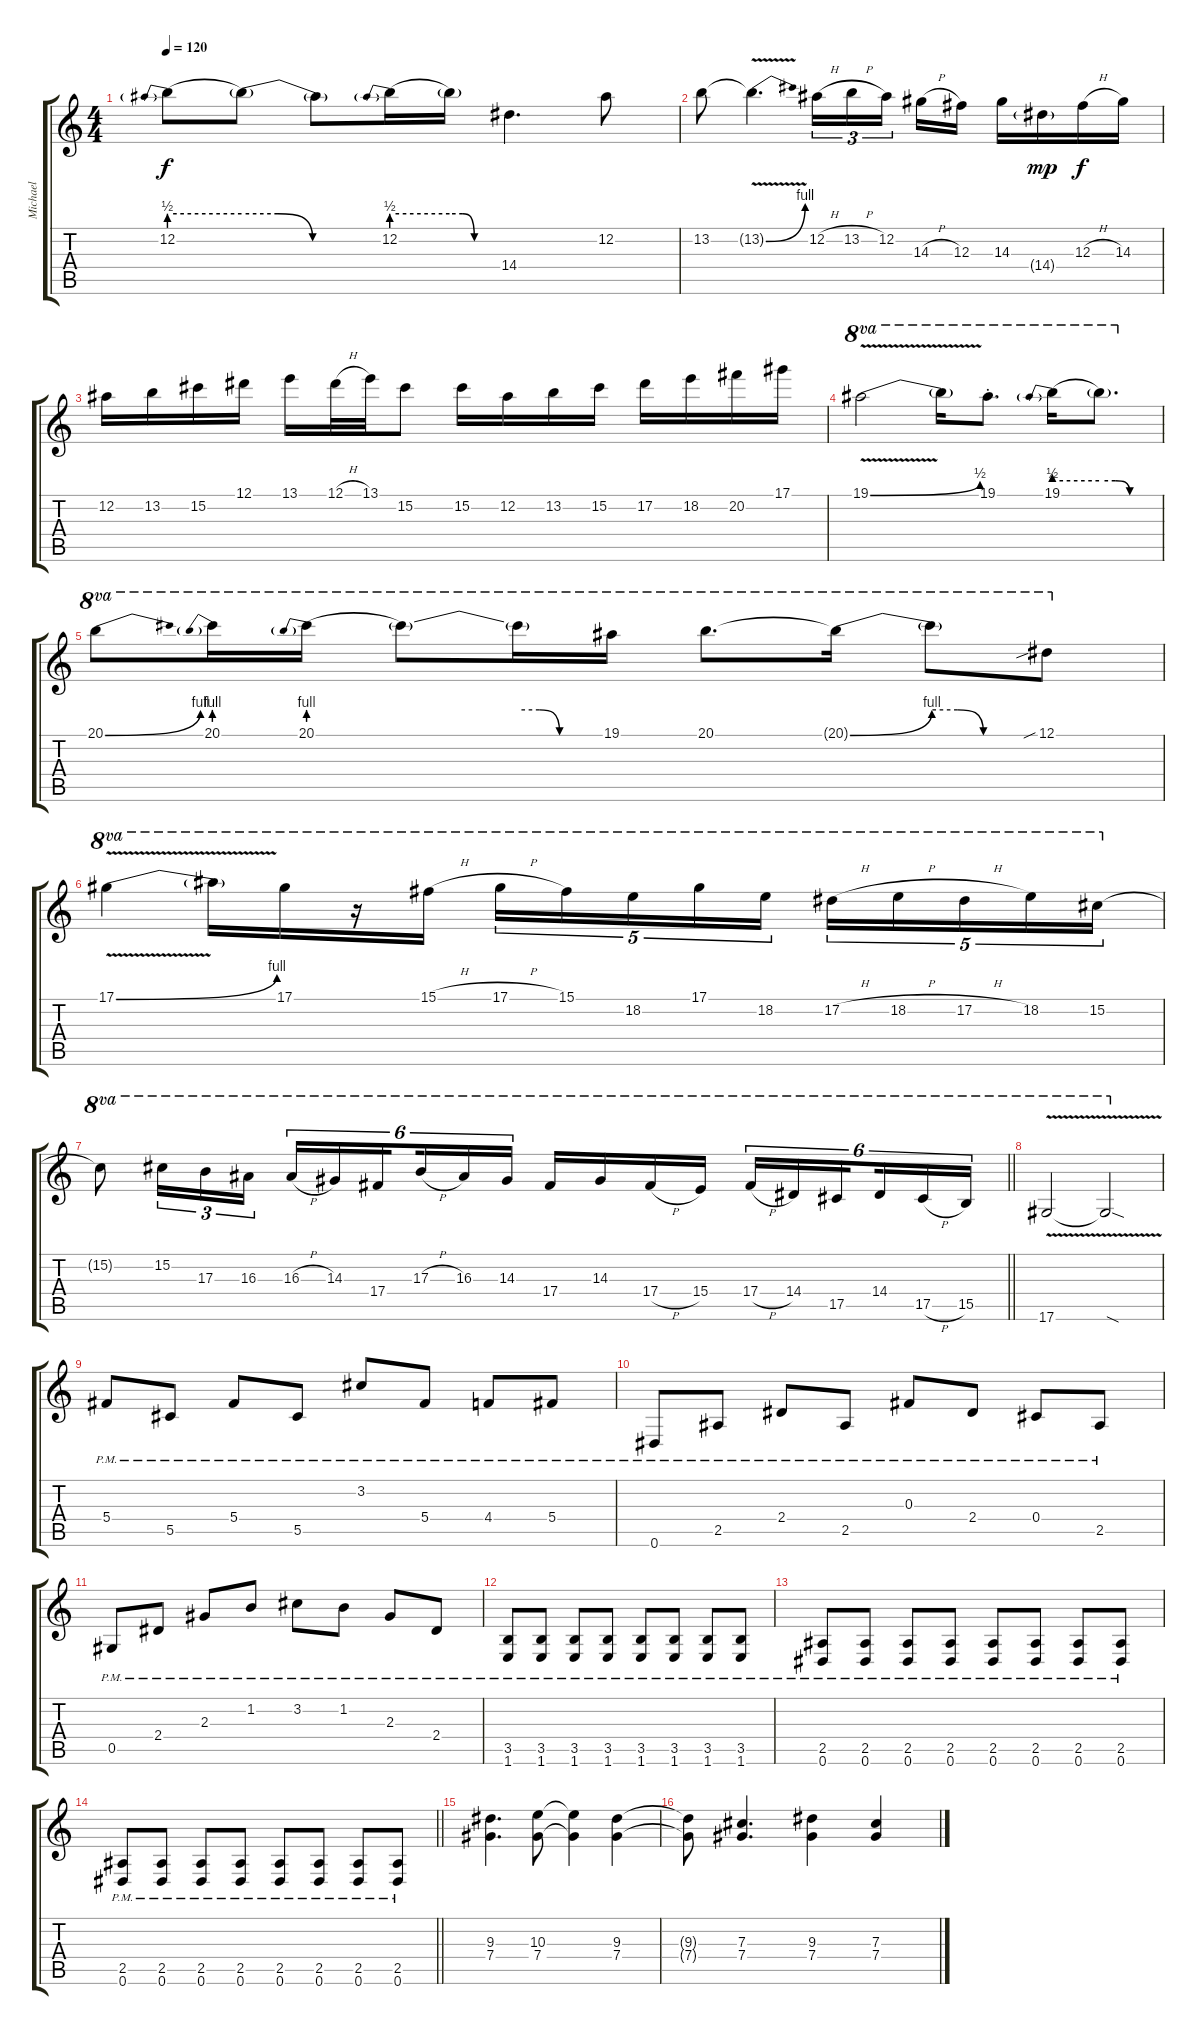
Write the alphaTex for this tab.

\track ("Michael" "Michael") {instrument distortionguitar}
\staff {score tabs}
\tuning (Eb4 Bb3 Gb3 Db3 Ab2 Eb2) {hide}
\ts (4 4)
\tempo 120
\clef g2
\ks aminor
12.2{be (prebend 0 2 60 2)}.8{dy f} 12.2{be (custom 0 2 15 2 30 0 60 0) t}.8 12.2{t}.8 12.2{be (prebend 0 2 60 2)}.16 12.2{be (custom 0 2 15 2 30 0 60 0) t}.16 14.4.4{d} 12.2.8 |
13.2.8 13.2{be (bend 0 0 60 4) v t}.4{d} 12.2{h}.16{tu (3 2)} 13.2{h}.16{tu (3 2)} 12.2.16{tu (3 2) beam splitsecondary} 14.3{h}.16 12.3.16 14.3.16 14.4{g}.16{dy mp} 12.3{h}.16{dy f} 14.3.16 |
12.2.16 13.2.16 15.2.16 12.1.16 13.1.16 12.1{h}.32 13.1.32 15.2.8 15.2.16 12.2.16 13.2.16 15.2.16 17.2.16 18.2.16 20.2.16 17.1.16 |
19.1{be (bend 0 0 60 2) v}.2{ot 8va} 19.1{t}.16{ot 8va} 19.1{st}.8{d ot 8va} 19.1{be (prebend 0 2 60 2)}.16{ot 8va} 19.1{be (custom 0 2 15 2 30 0 60 0) t}.8{d ot 8va} |
20.1{be (bend 0 0 60 4)}.8{ot 8va} 20.1{be (prebend 0 4 60 4)}.16{ot 8va} 20.1{be (prebend 0 4 60 4)}.16{ot 8va} 20.1{t}.8{ot 8va} 20.1{be (custom 0 4 15 4 30 0 60 0) t}.16{ot 8va} 19.1.16{ot 8va} 20.1.8{d ot 8va} 20.1{be (bend 0 0 60 4) t}.16{ot 8va} 20.1{be (custom 0 4 15 4 30 0 60 0) t}.8{ot 8va} 12.1{sib}.8{ot 8va} |
17.1{be (bend 0 0 60 4) v}.4{ot 8va} 17.1{t}.16{ot 8va} 17.1.16{ot 8va} r.16{ot 8va} 15.1{h}.16{ot 8va} 17.1{h}.16{tu (5 4) ot 8va} 15.1.16{tu (5 4) ot 8va} 18.2.16{tu (5 4) ot 8va} 17.1.16{tu (5 4) ot 8va} 18.2.16{tu (5 4) ot 8va} 17.2{h}.16{tu (5 4) ot 8va} 18.2{h}.16{tu (5 4) ot 8va} 17.2{h}.16{tu (5 4) ot 8va} 18.2.16{tu (5 4) ot 8va} 15.2.16{tu (5 4) ot 8va} |
\barLineRight lightlight
15.2{t}.8{ot 8va} 15.2.16{tu (3 2) ot 8va} 17.3.16{tu (3 2) ot 8va} 16.3.16{tu (3 2) ot 8va} 16.3{h}.16{tu (6 4) ot 8va} 14.3.16{tu (6 4) ot 8va} 17.4.16{tu (6 4) ot 8va beam splitsecondary} 17.3{h}.16{tu (6 4) ot 8va} 16.3.16{tu (6 4) ot 8va} 14.3.16{tu (6 4) ot 8va} 17.4.16{ot 8va} 14.3.16{ot 8va} 17.4{h}.16{ot 8va} 15.4.16{ot 8va} 17.4{h}.16{tu (6 4) ot 8va} 14.4.16{tu (6 4) ot 8va} 17.5.16{tu (6 4) ot 8va beam splitsecondary} 14.4.16{tu (6 4) ot 8va} 17.5{h}.16{tu (6 4) ot 8va} 15.5.16{tu (6 4) ot 8va} |
17.6{v}.2{ot 8va} 17.6{v sod t}.2{ot 8va} |
5.4{pm}.8 5.5{pm}.8 5.4{pm}.8 5.5{pm}.8 3.2{pm}.8 5.4{pm}.8 4.4{pm}.8 5.4{pm}.8 |
0.6{pm}.8 2.5{pm}.8 2.4{pm}.8 2.5{pm}.8 0.3{pm}.8 2.4{pm}.8 0.4{pm}.8 2.5{pm}.8 |
0.5{pm}.8 2.4{pm}.8 2.3{pm}.8 1.2{pm}.8 3.2{pm}.8 1.2{pm}.8 2.3{pm}.8 2.4{pm}.8 |
(3.5{pm} 1.6{pm}).8 (3.5{pm} 1.6{pm}).8 (3.5{pm} 1.6{pm}).8 (3.5{pm} 1.6{pm}).8 (3.5{pm} 1.6{pm}).8 (3.5{pm} 1.6{pm}).8 (3.5{pm} 1.6{pm}).8 (3.5{pm} 1.6{pm}).8 |
(2.5{pm} 0.6{pm}).8 (2.5{pm} 0.6{pm}).8 (2.5{pm} 0.6{pm}).8 (2.5{pm} 0.6{pm}).8 (2.5{pm} 0.6{pm}).8 (2.5{pm} 0.6{pm}).8 (2.5{pm} 0.6{pm}).8 (2.5{pm} 0.6{pm}).8 |
\barLineRight lightlight
(2.5{pm} 0.6{pm}).8 (2.5{pm} 0.6{pm}).8 (2.5{pm} 0.6{pm}).8 (2.5{pm} 0.6{pm}).8 (2.5{pm} 0.6{pm}).8 (2.5{pm} 0.6{pm}).8 (2.5{pm} 0.6{pm}).8 (2.5{pm} 0.6{pm}).8 |
(9.3 7.4).4{d} (10.3 7.4).8 (10.3{t} 7.4{t}).4 (9.3 7.4).4 |
(9.3{t} 7.4{t}).8 (7.3 7.4).4{d} (9.3 7.4).4 (7.3 7.4).4
